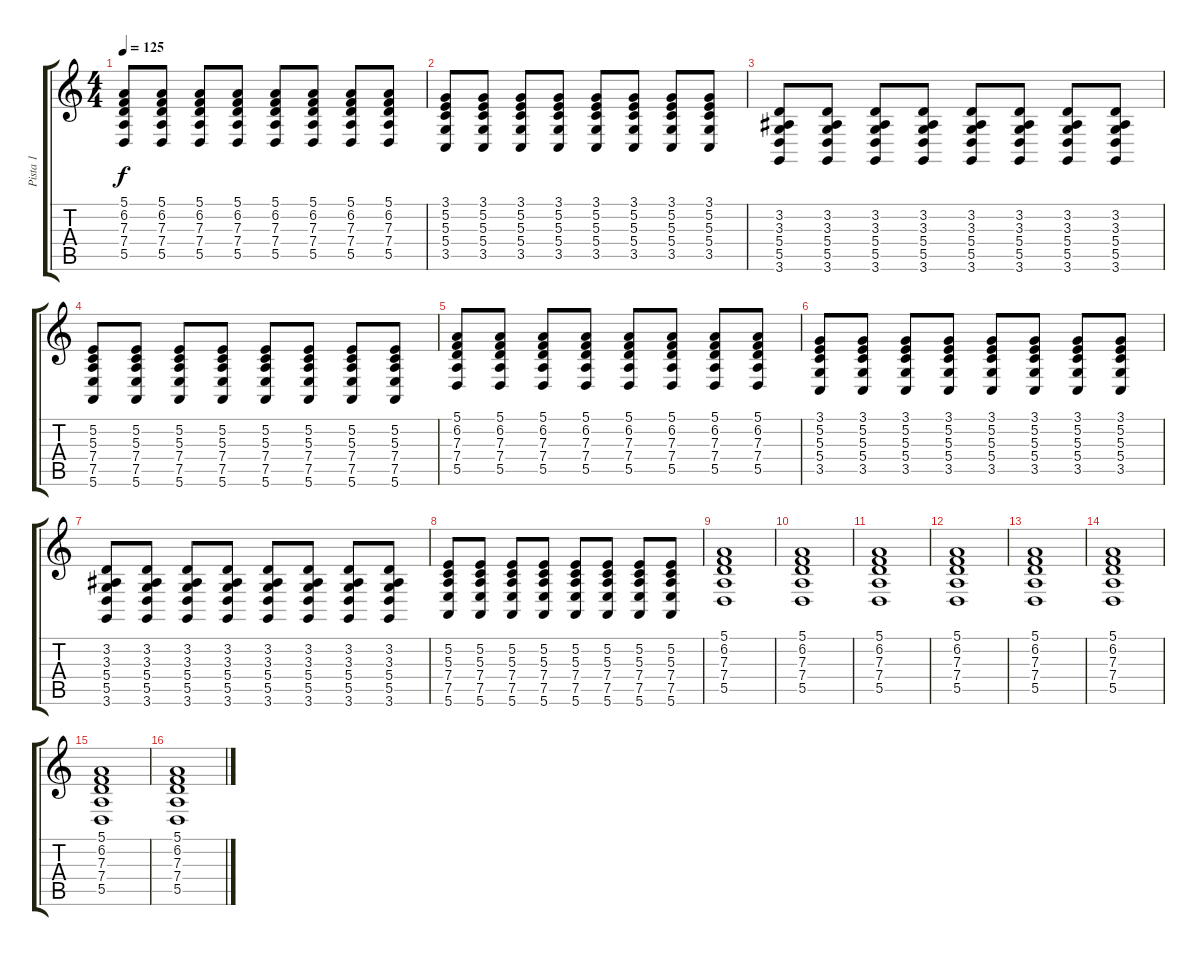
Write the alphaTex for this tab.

\track ("Pista 1" "Pista 1") {instrument electricgrandpiano}
\staff {score tabs}
\tuning (E4 B3 G3 D3 A2 E2) {hide}
\ts (4 4)
\tempo 125
\clef g2
\ks c
(5.1 6.2 7.3 7.4 5.5).8{dy f} (5.1 6.2 7.3 7.4 5.5).8 (5.1 6.2 7.3 7.4 5.5).8 (5.1 6.2 7.3 7.4 5.5).8 (5.1 6.2 7.3 7.4 5.5).8 (5.1 6.2 7.3 7.4 5.5).8 (5.1 6.2 7.3 7.4 5.5).8 (5.1 6.2 7.3 7.4 5.5).8 |
(3.1 5.2 5.3 5.4 3.5).8 (3.1 5.2 5.3 5.4 3.5).8 (3.1 5.2 5.3 5.4 3.5).8 (3.1 5.2 5.3 5.4 3.5).8 (3.1 5.2 5.3 5.4 3.5).8 (3.1 5.2 5.3 5.4 3.5).8 (3.1 5.2 5.3 5.4 3.5).8 (3.1 5.2 5.3 5.4 3.5).8 |
(3.2 3.3 5.4 5.5 3.6).8 (3.2 3.3 5.4 5.5 3.6).8 (3.2 3.3 5.4 5.5 3.6).8 (3.2 3.3 5.4 5.5 3.6).8 (3.2 3.3 5.4 5.5 3.6).8 (3.2 3.3 5.4 5.5 3.6).8 (3.2 3.3 5.4 5.5 3.6).8 (3.2 3.3 5.4 5.5 3.6).8 |
(5.2 5.3 7.4 7.5 5.6).8 (5.2 5.3 7.4 7.5 5.6).8 (5.2 5.3 7.4 7.5 5.6).8 (5.2 5.3 7.4 7.5 5.6).8 (5.2 5.3 7.4 7.5 5.6).8 (5.2 5.3 7.4 7.5 5.6).8 (5.2 5.3 7.4 7.5 5.6).8 (5.2 5.3 7.4 7.5 5.6).8 |
(5.1 6.2 7.3 7.4 5.5).8 (5.1 6.2 7.3 7.4 5.5).8 (5.1 6.2 7.3 7.4 5.5).8 (5.1 6.2 7.3 7.4 5.5).8 (5.1 6.2 7.3 7.4 5.5).8 (5.1 6.2 7.3 7.4 5.5).8 (5.1 6.2 7.3 7.4 5.5).8 (5.1 6.2 7.3 7.4 5.5).8 |
(3.1 5.2 5.3 5.4 3.5).8 (3.1 5.2 5.3 5.4 3.5).8 (3.1 5.2 5.3 5.4 3.5).8 (3.1 5.2 5.3 5.4 3.5).8 (3.1 5.2 5.3 5.4 3.5).8 (3.1 5.2 5.3 5.4 3.5).8 (3.1 5.2 5.3 5.4 3.5).8 (3.1 5.2 5.3 5.4 3.5).8 |
(3.2 3.3 5.4 5.5 3.6).8 (3.2 3.3 5.4 5.5 3.6).8 (3.2 3.3 5.4 5.5 3.6).8 (3.2 3.3 5.4 5.5 3.6).8 (3.2 3.3 5.4 5.5 3.6).8 (3.2 3.3 5.4 5.5 3.6).8 (3.2 3.3 5.4 5.5 3.6).8 (3.2 3.3 5.4 5.5 3.6).8 |
(5.2 5.3 7.4 7.5 5.6).8 (5.2 5.3 7.4 7.5 5.6).8 (5.2 5.3 7.4 7.5 5.6).8 (5.2 5.3 7.4 7.5 5.6).8 (5.2 5.3 7.4 7.5 5.6).8 (5.2 5.3 7.4 7.5 5.6).8 (5.2 5.3 7.4 7.5 5.6).8 (5.2 5.3 7.4 7.5 5.6).8 |
(5.1 6.2 7.3 7.4 5.5).1 |
(5.1 6.2 7.3 7.4 5.5).1 |
(5.1 6.2 7.3 7.4 5.5).1 |
(5.1 6.2 7.3 7.4 5.5).1 |
(5.1 6.2 7.3 7.4 5.5).1 |
(5.1 6.2 7.3 7.4 5.5).1 |
(5.1 6.2 7.3 7.4 5.5).1 |
(5.1 6.2 7.3 7.4 5.5).1
